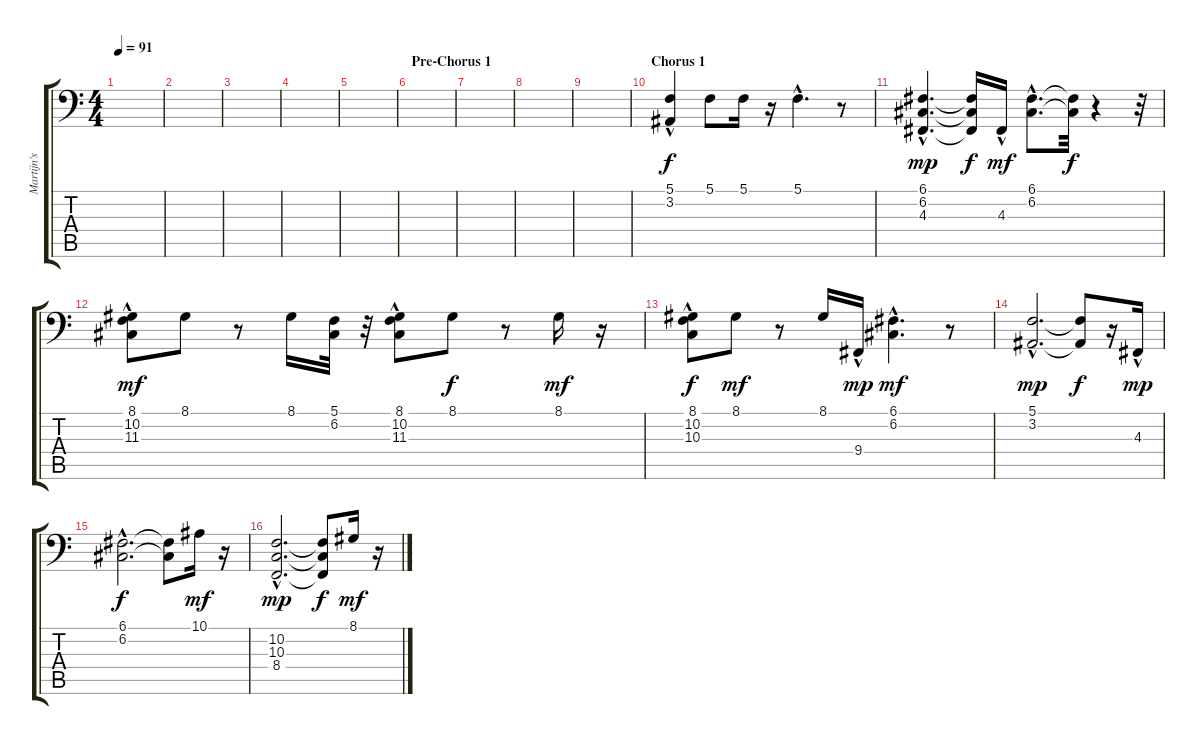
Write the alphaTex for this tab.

\track ("Martijn's Left Hand" "Martijn's ") {instrument brightacousticpiano}
\staff {score tabs}
\tuning (C3 G2 D2 A1 E1 B0) {hide}
\ts (4 4)
\tempo 91
\clef f4
\ks c
|
|
|
|
|
\section ("" "Pre-Chorus 1")
|
|
|
|
\section ("" "Chorus 1")
(5.1 3.2{hac}).4 5.1.8 5.1.16 r.16 5.1{hac}.4{d} r.8 |
(6.1{hac} 6.2{hac} 4.3{hac}).4{d dy mp} (6.1{t} 6.2{t} 4.3{t}).16{dy f} 4.3{hac}.16{dy mf} (6.1{hac} 6.2{hac}).8{d} (6.1{t} 6.2{t}).32{dy f} r.4 r.32 |
(8.1 10.2{hac} 11.3{hac}).8{dy mf} 8.1.8 r.8 8.1.16 (5.1 6.2).32 r.32 (8.1 10.2{hac} 11.3{hac}).8 8.1.8{dy f} r.8 8.1.16{dy mf} r.16 |
(8.1 10.2{hac} 10.3{hac}).8{dy f} 8.1.8{dy mf} r.8 8.1.16 9.4{hac}.16{dy mp} (6.1{hac} 6.2{hac}).4{d dy mf} r.8 |
(5.1{hac} 3.2{hac}).2{d dy mp} (5.1{t} 3.2{t}).8{dy f} r.16 4.3{hac}.16{dy mp} |
(6.1{hac} 6.2{hac}).2{d dy f} (6.1{t} 6.2{t}).8 10.1.16{dy mf} r.16 |
(10.2{hac} 10.3{hac} 8.4{hac}).2{d dy mp} (10.2{t} 10.3{t} 8.4{t}).8{dy f} 8.1.16{dy mf} r.16
